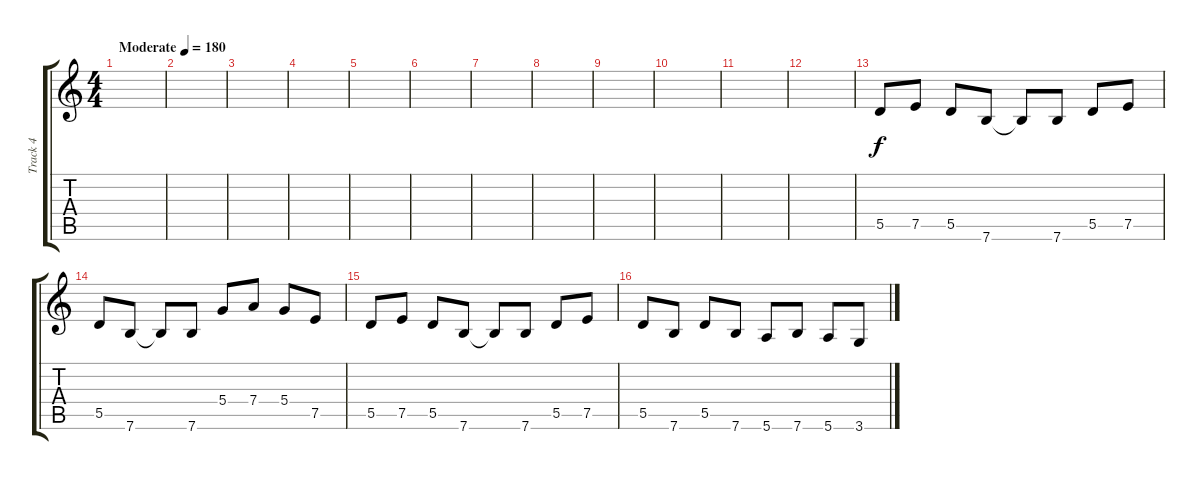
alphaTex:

\track ("Track 4" "Track 4") {instrument distortionguitar}
\staff {score tabs}
\tuning (E4 B3 G3 D3 A2 E2) {hide}
\ts (4 4)
\tempo (180 "Moderate")
\clef g2
\ks c
|
|
|
|
|
|
|
|
|
|
|
|
5.5.8 7.5.8 5.5.8 7.6.8 7.6{t}.8 7.6.8 5.5.8 7.5.8 |
5.5.8 7.6.8 7.6{t}.8 7.6.8 5.4.8 7.4.8 5.4.8 7.5.8 |
5.5.8 7.5.8 5.5.8 7.6.8 7.6{t}.8 7.6.8 5.5.8 7.5.8 |
5.5.8 7.6.8 5.5.8 7.6.8 5.6.8 7.6.8 5.6.8 3.6.8
